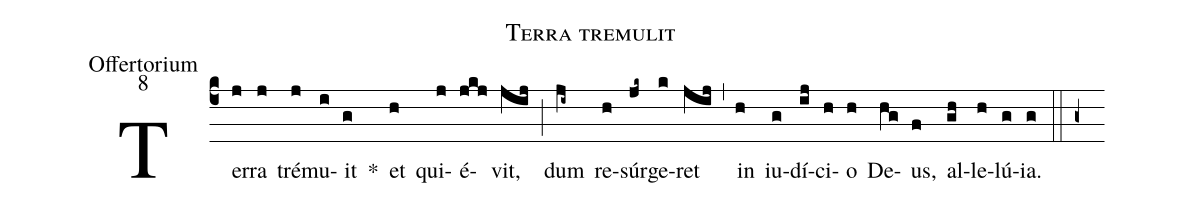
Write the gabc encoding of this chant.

name:Terra tremulit;
office-part:Offertorium;
mode:8;
%%
(c4) Ter(j)ra(j) tré(j)mu(i)it(g) *() et(h) qui(j)é(jkj)vit,(jij) (;) dum(ji~) re(h)súr(jk~)ge(k)ret(jij) (,) in(h) iu(g)dí(ij)ci(h)o(h) De(hg)us,(f) al(gh)le(h)lú(g)ia.(g) (::g+)
